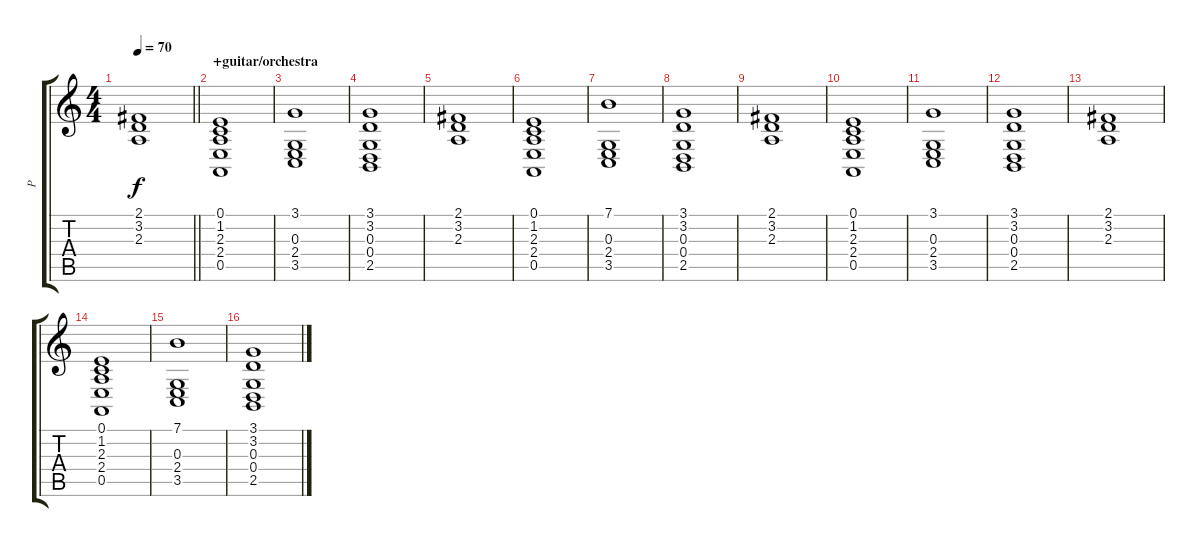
\track ("P" "P") {instrument electricgrandpiano}
\staff {score tabs}
\tuning (E4 B3 G3 D3 A2 E2) {hide}
\ts (4 4)
\tempo 70
\clef g2
\barLineRight lightlight
\ks c
(2.1 3.2 2.3).1{dy f} |
\section ("" "+guitar/orchestra")
(0.1 1.2 2.3 2.4 0.5).1 |
(3.1 0.3 2.4 3.5).1 |
(3.1 3.2 0.3 0.4 2.5).1 |
(2.1 3.2 2.3).1 |
(0.1 1.2 2.3 2.4 0.5).1 |
(7.1 0.3 2.4 3.5).1 |
(3.1 3.2 0.3 0.4 2.5).1 |
(2.1 3.2 2.3).1 |
(0.1 1.2 2.3 2.4 0.5).1 |
(3.1 0.3 2.4 3.5).1 |
(3.1 3.2 0.3 0.4 2.5).1 |
(2.1 3.2 2.3).1 |
(0.1 1.2 2.3 2.4 0.5).1 |
(7.1 0.3 2.4 3.5).1 |
(3.1 3.2 0.3 0.4 2.5).1
